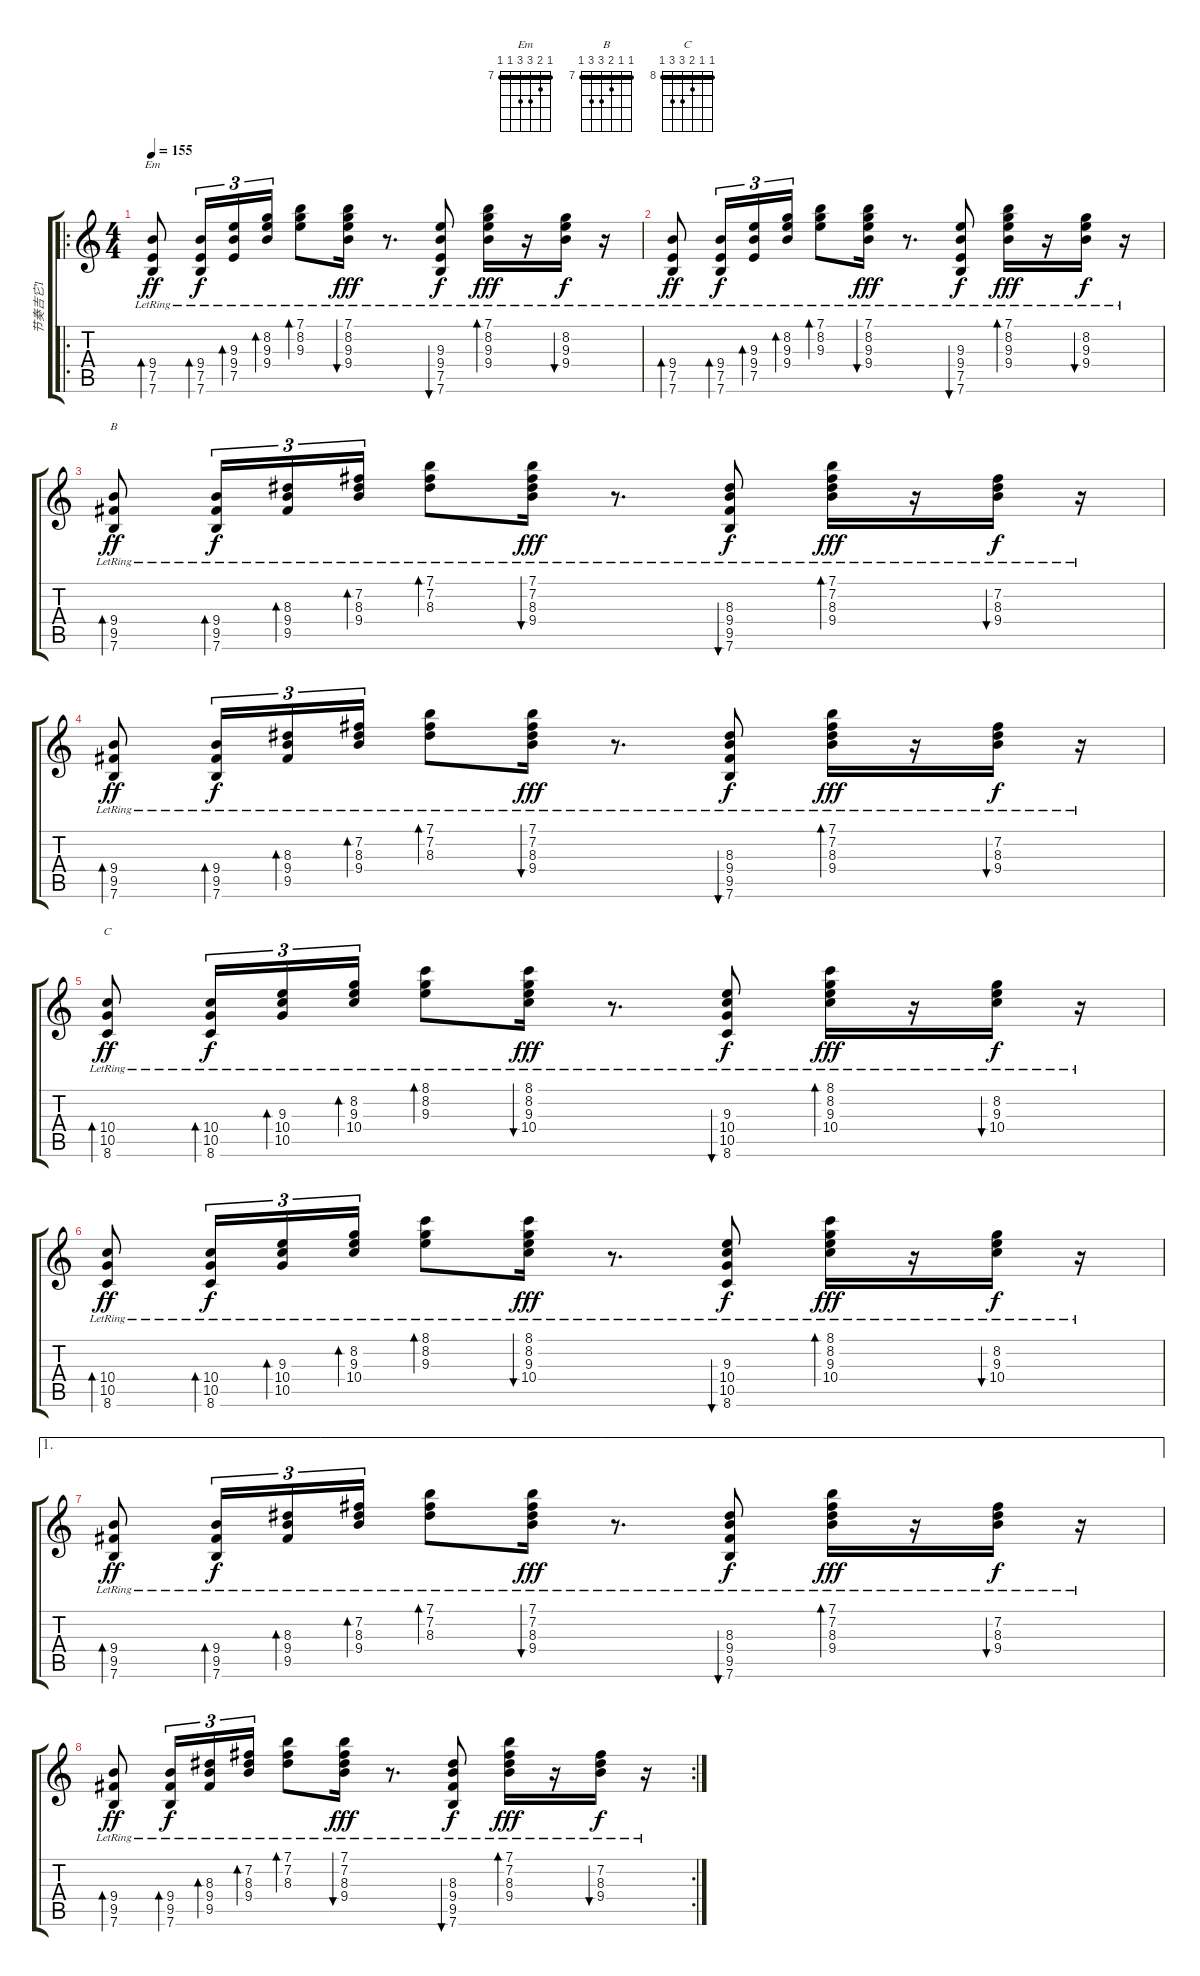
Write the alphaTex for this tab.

\track ("节奏吉它1" "节奏吉它1") {instrument acousticguitarsteel}
\staff {score tabs}
\tuning (E4 B3 G3 D3 A2 E2) {hide}
\chord ("Em" 7 8 9 9 7 7) {firstfret 7 barre 7}
\chord ("B" 7 7 8 9 9 7) {firstfret 7 barre 7}
\chord ("C" 8 8 9 10 10 8) {firstfret 8 barre 8}
\ro
\ts (4 4)
\tempo 155
\clef g2
\ks c
(9.4{lr} 7.5{lr} 7.6{lr}).8{bd 120 ch "Em" dy ff} (9.4{lr} 7.5{lr} 7.6{lr}).16{tu (3 2) bd 120 dy f} (9.3{lr} 9.4{lr} 7.5{lr}).16{tu (3 2) bd 120} (8.2{lr} 9.3{lr} 9.4{lr}).16{tu (3 2) bd 120} (7.1{lr} 8.2{lr} 9.3{lr}).8{bd 120} (7.1{lr} 8.2{lr} 9.3{lr} 9.4{lr}).16{bu 120 dy fff} r.8{d} (9.3{lr} 9.4{lr} 7.5{lr} 7.6{lr}).8{bu 120 dy f} (7.1{lr} 8.2{lr} 9.3{lr} 9.4{lr}).16{bd 120 dy fff} r.16 (8.2{lr} 9.3{lr} 9.4{lr}).16{bu 120 dy f} r.16 |
(9.4{lr} 7.5{lr} 7.6{lr}).8{bd 120 dy ff} (9.4{lr} 7.5{lr} 7.6{lr}).16{tu (3 2) bd 120 dy f} (9.3{lr} 9.4{lr} 7.5{lr}).16{tu (3 2) bd 120} (8.2{lr} 9.3{lr} 9.4{lr}).16{tu (3 2) bd 120} (7.1{lr} 8.2{lr} 9.3{lr}).8{bd 120} (7.1{lr} 8.2{lr} 9.3{lr} 9.4{lr}).16{bu 120 dy fff} r.8{d} (9.3{lr} 9.4{lr} 7.5{lr} 7.6{lr}).8{bu 120 dy f} (7.1{lr} 8.2{lr} 9.3{lr} 9.4{lr}).16{bd 120 dy fff} r.16 (8.2{lr} 9.3{lr} 9.4{lr}).16{bu 120 dy f} r.16 |
(9.4{lr} 9.5{lr} 7.6{lr}).8{bd 120 ch "B" dy ff} (9.4{lr} 9.5{lr} 7.6{lr}).16{tu (3 2) bd 120 dy f} (8.3{lr} 9.4{lr} 9.5{lr}).16{tu (3 2) bd 120} (7.2{lr} 8.3{lr} 9.4{lr}).16{tu (3 2) bd 120} (7.1{lr} 7.2{lr} 8.3{lr}).8{bd 120} (7.1{lr} 7.2{lr} 8.3{lr} 9.4{lr}).16{bu 120 dy fff} r.8{d} (8.3{lr} 9.4{lr} 9.5{lr} 7.6{lr}).8{bu 120 dy f} (7.1{lr} 7.2{lr} 8.3{lr} 9.4{lr}).16{bd 120 dy fff} r.16 (7.2{lr} 8.3{lr} 9.4{lr}).16{bu 120 dy f} r.16 |
(9.4{lr} 9.5{lr} 7.6{lr}).8{bd 120 dy ff} (9.4{lr} 9.5{lr} 7.6{lr}).16{tu (3 2) bd 120 dy f} (8.3{lr} 9.4{lr} 9.5{lr}).16{tu (3 2) bd 120} (7.2{lr} 8.3{lr} 9.4{lr}).16{tu (3 2) bd 120} (7.1{lr} 7.2{lr} 8.3{lr}).8{bd 120} (7.1{lr} 7.2{lr} 8.3{lr} 9.4{lr}).16{bu 120 dy fff} r.8{d} (8.3{lr} 9.4{lr} 9.5{lr} 7.6{lr}).8{bu 120 dy f} (7.1{lr} 7.2{lr} 8.3{lr} 9.4{lr}).16{bd 120 dy fff} r.16 (7.2{lr} 8.3{lr} 9.4{lr}).16{bu 120 dy f} r.16 |
(10.4{lr} 10.5{lr} 8.6{lr}).8{bd 120 ch "C" dy ff} (10.4{lr} 10.5{lr} 8.6{lr}).16{tu (3 2) bd 120 dy f} (9.3{lr} 10.4{lr} 10.5{lr}).16{tu (3 2) bd 120} (8.2{lr} 9.3{lr} 10.4{lr}).16{tu (3 2) bd 120} (8.1{lr} 8.2{lr} 9.3{lr}).8{bd 120} (8.1{lr} 8.2{lr} 9.3{lr} 10.4{lr}).16{bu 120 dy fff} r.8{d} (9.3{lr} 10.4{lr} 10.5{lr} 8.6{lr}).8{bu 120 dy f} (8.1{lr} 8.2{lr} 9.3{lr} 10.4{lr}).16{bd 120 dy fff} r.16 (8.2{lr} 9.3{lr} 10.4{lr}).16{bu 120 dy f} r.16 |
(10.4{lr} 10.5{lr} 8.6{lr}).8{bd 120 dy ff} (10.4{lr} 10.5{lr} 8.6{lr}).16{tu (3 2) bd 120 dy f} (9.3{lr} 10.4{lr} 10.5{lr}).16{tu (3 2) bd 120} (8.2{lr} 9.3{lr} 10.4{lr}).16{tu (3 2) bd 120} (8.1{lr} 8.2{lr} 9.3{lr}).8{bd 120} (8.1{lr} 8.2{lr} 9.3{lr} 10.4{lr}).16{bu 120 dy fff} r.8{d} (9.3{lr} 10.4{lr} 10.5{lr} 8.6{lr}).8{bu 120 dy f} (8.1{lr} 8.2{lr} 9.3{lr} 10.4{lr}).16{bd 120 dy fff} r.16 (8.2{lr} 9.3{lr} 10.4{lr}).16{bu 120 dy f} r.16 |
\ae 1
(9.4{lr} 9.5{lr} 7.6{lr}).8{bd 120 dy ff} (9.4{lr} 9.5{lr} 7.6{lr}).16{tu (3 2) bd 120 dy f} (8.3{lr} 9.4{lr} 9.5{lr}).16{tu (3 2) bd 120} (7.2{lr} 8.3{lr} 9.4{lr}).16{tu (3 2) bd 120} (7.1{lr} 7.2{lr} 8.3{lr}).8{bd 120} (7.1{lr} 7.2{lr} 8.3{lr} 9.4{lr}).16{bu 120 dy fff} r.8{d} (8.3{lr} 9.4{lr} 9.5{lr} 7.6{lr}).8{bu 120 dy f} (7.1{lr} 7.2{lr} 8.3{lr} 9.4{lr}).16{bd 120 dy fff} r.16 (7.2{lr} 8.3{lr} 9.4{lr}).16{bu 120 dy f} r.16 |
\rc 2
(9.4{lr} 9.5{lr} 7.6{lr}).8{bd 120 dy ff} (9.4{lr} 9.5{lr} 7.6{lr}).16{tu (3 2) bd 120 dy f} (8.3{lr} 9.4{lr} 9.5{lr}).16{tu (3 2) bd 120} (7.2{lr} 8.3{lr} 9.4{lr}).16{tu (3 2) bd 120} (7.1{lr} 7.2{lr} 8.3{lr}).8{bd 120} (7.1{lr} 7.2{lr} 8.3{lr} 9.4{lr}).16{bu 120 dy fff} r.8{d} (8.3{lr} 9.4{lr} 9.5{lr} 7.6{lr}).8{bu 120 dy f} (7.1{lr} 7.2{lr} 8.3{lr} 9.4{lr}).16{bd 120 dy fff} r.16 (7.2{lr} 8.3{lr} 9.4{lr}).16{bu 120 dy f} r.16
